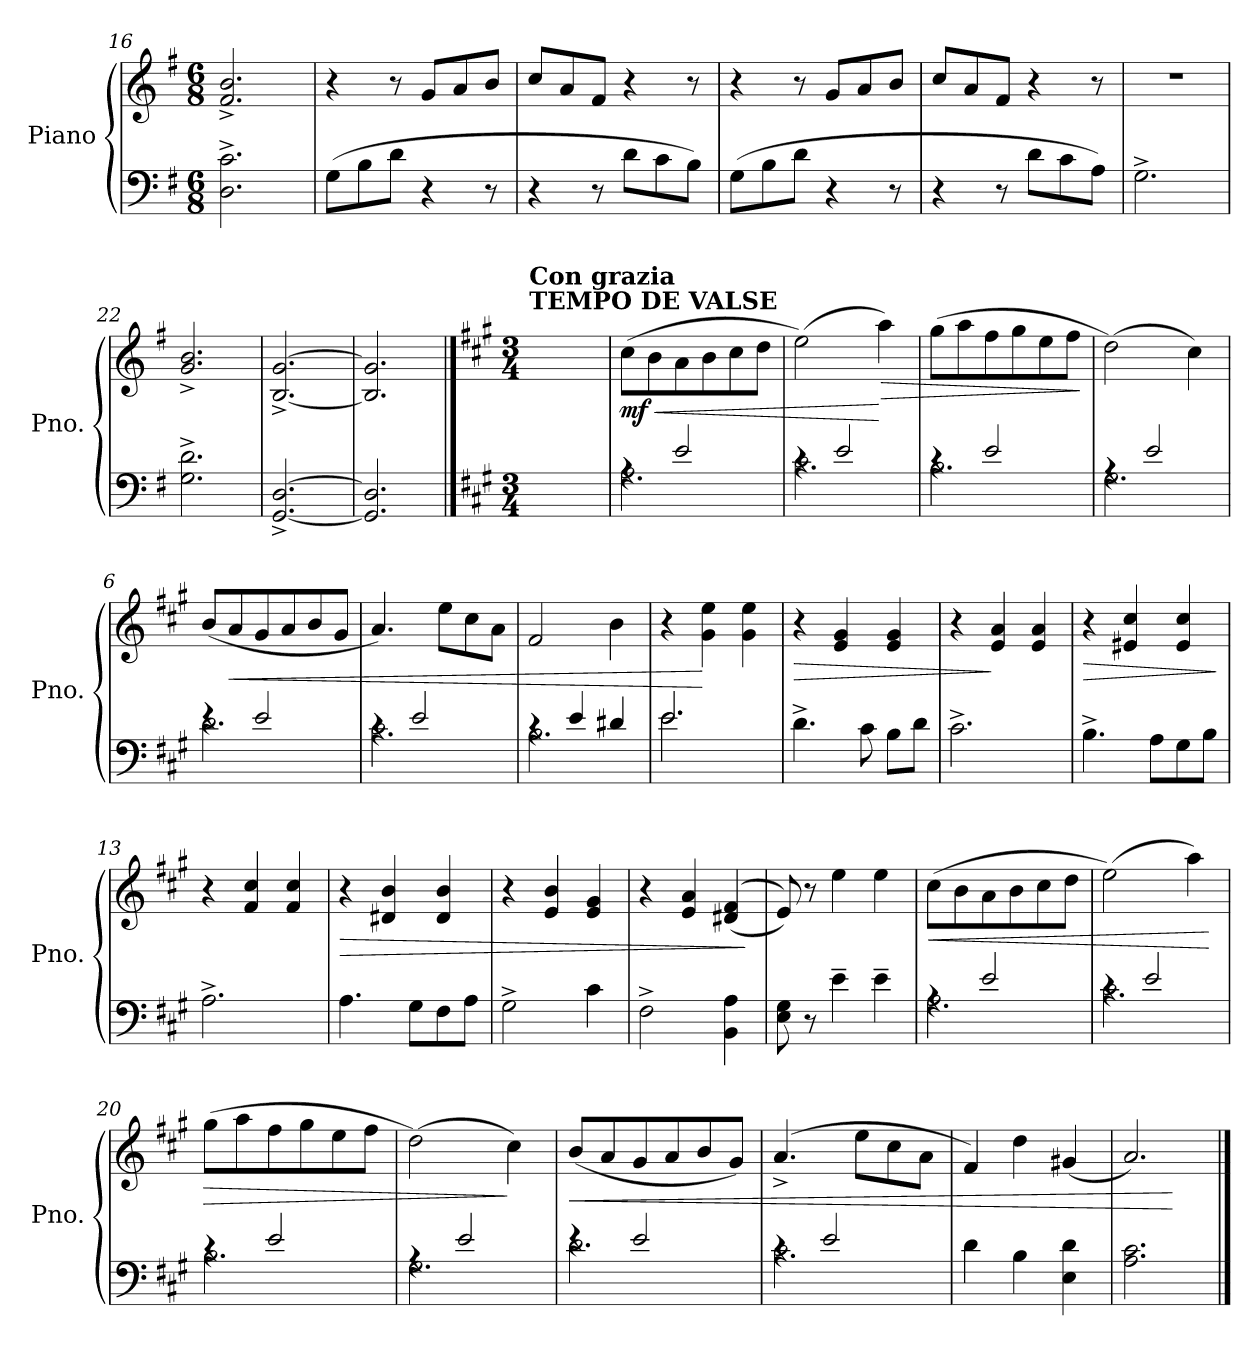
**kern	**kern	**dynam
*part1	*part1	*part1
*staff2	*staff1	*staff1/2
*I"Piano	*	*
*I'Pno.	*	*
*clefF4	*clefG2	*
*k[f#]	*k[f#]	*
*M6/8	*M6/8	*
=16	=16	=16
2.D\^ 2.c\^	2.f#/^ 2.b/^	.
=17	=17	=17
(<8G<\L	4r	.
8B<\	.	.
8d<\J	8r	.
4r	8g/L	.
.	8a/	.
8r	8b/J	.
=18	=18	=18
4r	8cc/L	.
.	8a/	.
8r	8f#/J	.
8d<\L	4r	.
8c<\	.	.
8B<\J)	8r	.
=19	=19	=19
(<8G<\L	4r	.
8B\	.	.
8d\J	8r	.
4r	8g/L	.
.	8a/	.
8r	(8b/J	.
!!LO:LB:g=z
=20	=20	=20
4r	8cc/L	.
.	8a/	.
8r	8f#/J	.
8d\L	4r	.
8c\	.	.
8A\J)	8r	.
=21	=21	=21
2.G^\	2.r	.
=22	=22	=22
2.G\^ 2.d\^	2.g/^ 2.b/^	.
=23	=23	=23
[2.GG/^ [2.D/^	[2.B/^ [2.g/^	.
=24	=24	=24
2.GG/] 2.D/]	2.B/] 2.g/]	.
!!LO:LB:g=z
==1	==1	==1
*k[f#c#g#]	*k[f#c#g#]	*
*M3/4	*M3/4	*
!	!LO:TX:a:B:t=TEMPO DE VALSE	!
!	!LO:TX:a:B:t=Con grazia	!
2.ryy	2.ryy	.
=2	=2	=2
*^	*	*
!	!	!	!LO:HP:b
!	!	!	!LO:DY:n=1:b
4rA	2.A<\	(>8cc#\L	< mf
.	.	8b\	.
2e/	.	8a\	.
.	.	8b\	.
.	.	8cc#\	.
.	.	8dd\J	.
=3	=3	=3	=3
4rc	2.c#\	(>2ee\)	.
2e/	.	.	.
!	!	!	!LO:HP:n=1:b
.	.	4aa\)	[ >
=4	=4	=4	=4
4rc	2.B<\	(>8gg#\L	.
.	.	8aa\	.
2e/	.	8ff#\	.
.	.	8gg#\	.
.	.	8ee\	.
.	.	8ff#\J	.
*v	*v	*	*
.	.	]
=5	=5	=5
*^	*	*
4rA	2.G#<\	(>2dd\)	.
2e/	.	.	.
.	.	4cc#\)	.
=6	=6	=6	=6
4re	2.d<\	(<8b/L	.
!	!	!	!LO:HP:b
.	.	8a/	<
2e/	.	8g#/	.
.	.	8a/	.
.	.	8b/	.
.	.	8g#/J	.
!!LO:LB:g=z
=7	=7	=7	=7
4rc	2.c#<\	4.a/)	.
2e/	.	.	.
.	.	8ee\L	.
.	.	8cc#\	.
.	.	8a\J	.
=8	=8	=8	=8
4rc	2.B<\	2f#/	.
4e/	.	.	.
4d#X/	.	4b\	.
=9	=9	=9	=9
2.e/	2.e\	4r	.
.	.	4g#\ 4ee\	[
.	.	4g#\ 4ee\	.
*v	*v	*	*
=10	=10	=10
!	!	!LO:HP:b
4.d<^\	4r	>
.	4e/ 4g#/	.
8c#\	.	.
8B\L	4e/ 4g#/	.
8d\J	.	.
=11	=11	=11
2.c#<^\	4r	.
.	4e/ 4a/	]
.	4e/ 4a/	.
=12	=12	=12
!	!	!LO:HP:b
4.B<^\	4r	>
.	4e#X/ 4cc#/	.
8A\L	.	.
8G#\	4e#/ 4cc#/	.
8B\J	.	.
.	.	]
!!LO:PB:g=z
=13	=13	=13
2.A^\	4r	.
.	4f#/ 4cc#/	.
.	4f#/ 4cc#/	.
=14	=14	=14
!	!	!LO:HP:b
4.A<\	4r	>
.	4d#X/ 4b/	.
8G#\L	.	.
8F#\	4d#/ 4b/	.
8A\J	.	.
=15	=15	=15
2G#<^\	4r	.
.	4e/ 4b/	.
4c#<\	4e/ 4g#/	.
=16	=16	=16
2F#<^\	4r	.
.	4e/ 4a/	.
4BB\ 4A\	(<(>4d#X/ 4f#/	.
.	.	]
=17	=17	=17
8E\ 8G#\	8e/))	.
8r	8r	.
4e~\	4ee\	.
4e~\	4ee\	.
=18	=18	=18
*^	*	*
!	!	!	!LO:HP:b
4rA	2.A<\	(>8cc#\L	<
.	.	8b\	.
2e/	.	8a\	.
.	.	8b\	.
.	.	8cc#\	.
.	.	8dd\J	.
!!LO:LB:g=z
=19	=19	=19	=19
4rc	2.c#<\	(>2ee\)	.
2e/	.	.	.
.	.	4aa\)	.
*v	*v	*	*
.	.	[
=20	=20	=20
*^	*	*
!	!	!	!LO:HP:b
4rc	2.B<\	(>8gg#\L	>
.	.	8aa\	.
2e/	.	8ff#\	.
.	.	8gg#\	.
.	.	8ee\	.
.	.	8ff#\J	.
=21	=21	=21	=21
4rA	2.G#<\	(>2dd\)	.
2e/	.	.	.
.	.	4cc#\)	]
=22	=22	=22	=22
!	!	!	!LO:HP:b
4re	2.d<\	(<8b/L	<
.	.	8a/	.
2e/	.	8g#/	.
.	.	8a/	.
.	.	8b/	.
.	.	8g#/J)	.
=23	=23	=23	=23
4rc	2.c#<\	(>4.a^/	.
2e/	.	.	.
.	.	8ee\L	.
.	.	8cc#\	.
.	.	8a\J	.
*v	*v	*	*
=24	=24	=24
4d<\	4f#/)	.
4B<\	4dd\	.
4E\< 4d\<	(<4g#X/	.
=25	=25	=25
2.A\< 2.c#\<	2.a/)	.
.	.	[
==	==	==
*-	*-	*-
